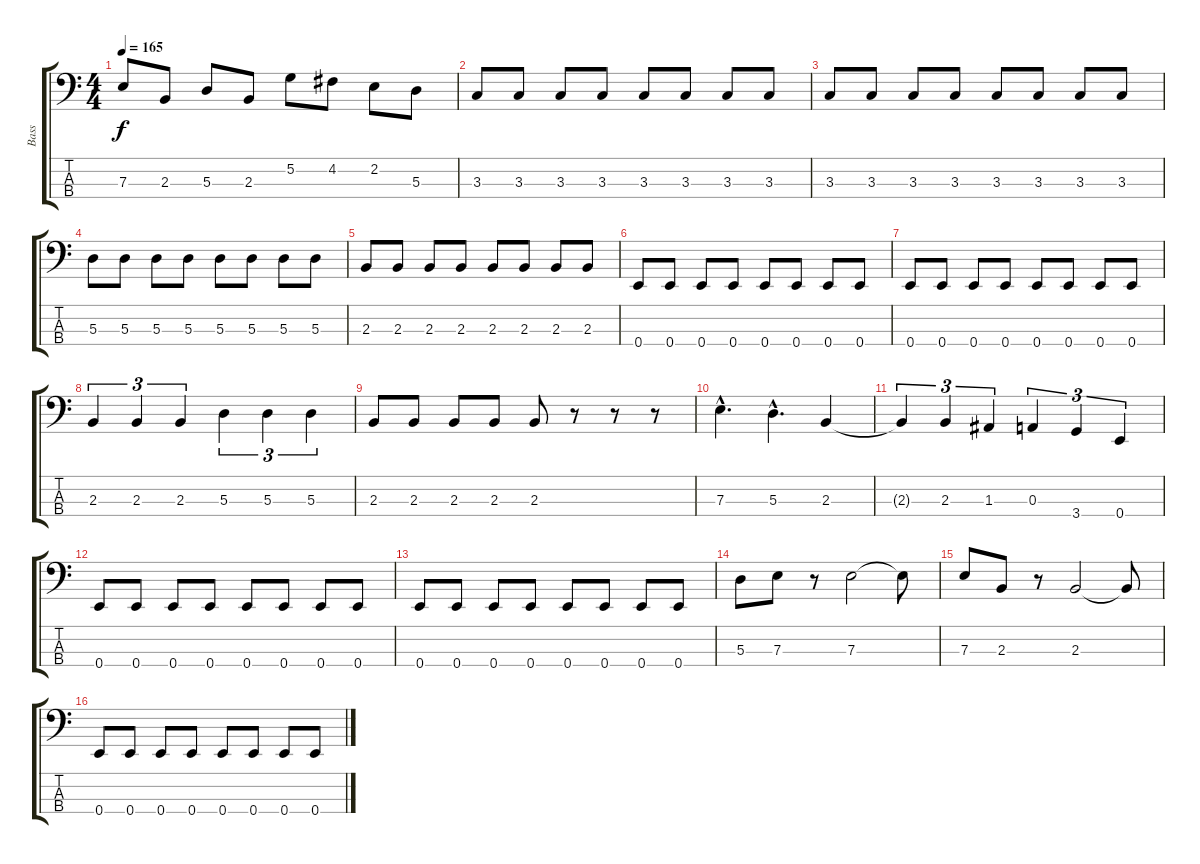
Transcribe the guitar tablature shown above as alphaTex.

\track ("Bass" "Bass") {instrument electricbasspick}
\staff {score tabs}
\tuning (G2 D2 A1 E1) {hide}
\ts (4 4)
\tempo 165
\clef f4
\ks c
7.3{t}.8{dy f} 2.3.8 5.3.8 2.3.8 5.2.8 4.2.8 2.2.8 5.3.8 |
3.3.8 3.3.8 3.3.8 3.3.8 3.3.8 3.3.8 3.3.8 3.3.8 |
3.3.8 3.3.8 3.3.8 3.3.8 3.3.8 3.3.8 3.3.8 3.3.8 |
5.3.8 5.3.8 5.3.8 5.3.8 5.3.8 5.3.8 5.3.8 5.3.8 |
2.3.8 2.3.8 2.3.8 2.3.8 2.3.8 2.3.8 2.3.8 2.3.8 |
0.4.8 0.4.8 0.4.8 0.4.8 0.4.8 0.4.8 0.4.8 0.4.8 |
0.4.8 0.4.8 0.4.8 0.4.8 0.4.8 0.4.8 0.4.8 0.4.8 |
2.3.4{tu (3 2)} 2.3.4{tu (3 2)} 2.3.4{tu (3 2)} 5.3.4{tu (3 2)} 5.3.4{tu (3 2)} 5.3.4{tu (3 2)} |
2.3.8 2.3.8 2.3.8 2.3.8 2.3.8 r.8 r.8 r.8 |
7.3{hac}.4{d} 5.3{hac}.4{d} 2.3.4 |
2.3{t}.4{tu (3 2)} 2.3.4{tu (3 2)} 1.3.4{tu (3 2)} 0.3.4{tu (3 2)} 3.4.4{tu (3 2)} 0.4.4{tu (3 2)} |
0.4.8 0.4.8 0.4.8 0.4.8 0.4.8 0.4.8 0.4.8 0.4.8 |
0.4.8 0.4.8 0.4.8 0.4.8 0.4.8 0.4.8 0.4.8 0.4.8 |
5.3.8 7.3.8 r.8 7.3.2 7.3{t}.8 |
7.3.8 2.3.8 r.8 2.3.2 2.3{t}.8 |
0.4.8 0.4.8 0.4.8 0.4.8 0.4.8 0.4.8 0.4.8 0.4.8
